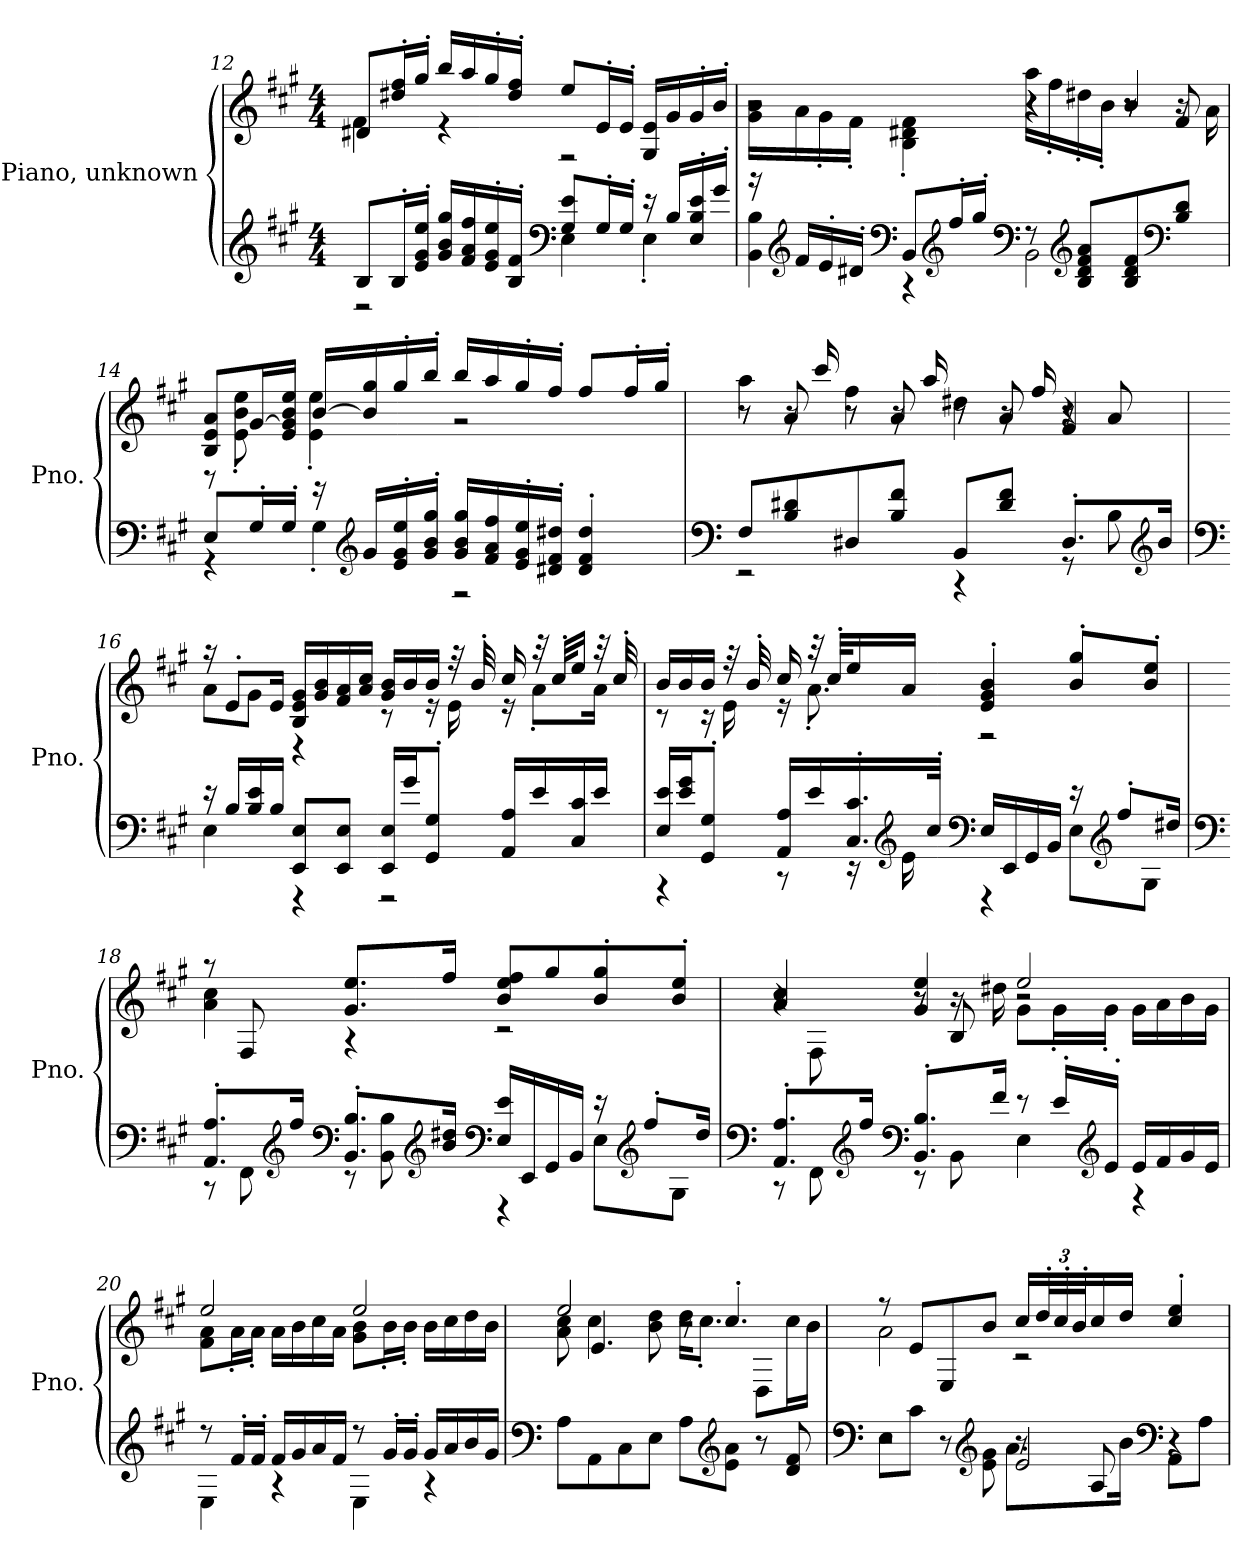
**kern	**kern
*part1	*part1
*staff2	*staff1
*I"Piano, unknown	*
*I'Pno.	*
!!LO:LB:g=z
*clefG2	*clefG2
*k[f#c#g#]	*k[f#c#g#]
*M4/4	*M4/4
=12	=12
*^	*^
8B/L	2r	8d#X/L	4f#\
16B'/L	.	16dd#X/' 16ff#/'L	.
16e/' 16g#/' 16ee/'JJ	.	16gg#'/JJ	.
16g#/ 16b/ 16gg#/LL	.	16bb/LL	4r
16f#/ 16a/ 16ff#/	.	16aa/	.
16e/' 16g#/' 16ee/'	.	16gg#'/	.
16B/' 16f#/'JJ	.	16dd#/' 16ff#/'JJ	.
*clefF4	*	*	*
8G#/ 8e/L	4E\	8ee/L	2r
16G#'/L	.	16e'/L	.
16G#'/JJ	.	16e'/JJ	.
16r	4E'\	16G#/ 16e/LL	.
16B/LL	.	16g#/	.
16E/' 16B/' 16e/'	.	16g#'/	.
16g#'/JJ	.	16b'/JJ	.
=13	=13	=13	=13
*	*	*	*^
16r	4BB\ 4B\	2r	16g#\ 16b\LL	2r
*clefG2	*	*	*	*
16f#/LL	.	.	16a\	.
16e'/	.	.	16g#'\	.
16d#X'/JJ	.	.	16f#'\JJ	.
*clefF4	*	*	*	*
8BB/L	4r	.	4B\' 4d#X\' 4f#\'	.
*clefG2	*	*	*	*
16ff#'/L	.	.	.	.
16gg#'/JJ	.	.	.	.
*clefF4	*	*	*	*
8r	2BB\	4r	16aa\LL	4r
.	.	.	16ff#'\	.
*clefG2	*	*	*	*
8B/ 8d#/ 8f#/ 8a/L	.	.	16dd#X'\	.
.	.	.	16b'\JJ	.
8B/ 8d#/ 8f#/	.	4b/	8r	8r
*clefF4	*	*	*	*
8B/ 8d#/J	.	.	16r	8f#/
.	.	.	16a\	.
*	*	*	*v	*v
!!LO:PB:g=z
=14	=14	=14	=14
8E/L	4r	8B/ 8e/ 8a/L	8r
16G#'/L	.	[16g#/L	8e\' 8b\' 8ee\'
16G#'/JJ	.	16e/ 16g#/] 16b/ 16ee/JJ	.
16r	4G#'\	[16b/LL	4e\' 4ee\'
*clefG2	*	*	*
16g#/LL	.	16b/] 16gg#/	.
16e/' 16g#/' 16ee/'	.	16gg#'/	.
16g#/' 16b/' 16gg#/'JJ	.	16bb'/JJ	.
16g#/ 16b/ 16gg#/LL	2r	16bb/LL	2r
16f#/ 16a/ 16ff#/	.	16aa/	.
16e/' 16g#/' 16ee/'	.	16gg#'/	.
16d#X/' 16f#/' 16dd#X/'JJ	.	16ff#'/JJ	.
4d#/' 4f#/' 4dd#/'	.	8ff#/L	.
.	.	16ff#'/L	.
.	.	16gg#'/JJ	.
*	*	*v	*v
=15	=15	=15
*clefF4	*	*
*	*	*^
*	*	*	*^
8F#/L	2r	8r	4aa\	8r
8B/ 8d#X/	.	16r	.	8a/
.	.	16ccc#/	.	.
8D#X/	.	8r	4ff#\	8r
8B/ 8f#/J	.	16r	.	8a/
.	.	16aa/	.	.
8BB/L	4r	8r	4dd#X\	8r
8d#/ 8f#/J	.	16r	.	8a/
.	.	16ff#/	.	.
8.D#'/L	8r	8r	4r	4f#/
.	8B\	8a/	.	.
*clefG2	*	*	*	*
16b/Jk	.	.	.	.
*	*	*v	*v	*v
!!LO:LB:g=z
=16	=16	=16
*clefF4	*	*
*	*	*^
16r	4E\	16r	8a\L
16B/LL	.	8e'/L	.
16B/ 16e/	.	.	8g#\J
16B/JJ	.	16e/Jk	.
8EE/ 8E/L	4r	16B/ 16e/ 16g#/LL	4r
.	.	16g#/ 16b/	.
8EE/ 8E/J	.	16f#/ 16a/	.
.	.	16a/ 16cc#/JJ	.
16EE/ 16E/LL	2r	16g#/ 16b/LL	8r
16g#/J	.	16b/	.
8GG#/' 8G#/'J	.	16b/JJ	16r
.	.	32r	16e\
.	.	32b'/	.
16AA/ 16A/LL	.	16cc#/	16r
16e/	.	32r	8a'\L
.	.	32cc#'/KLL	.
16C#/ 16c#/	.	16ee/JJ	.
16e/JJ	.	32r	16a\Jk
.	.	32cc#'/	.
!!LO:LB:g=z	!!
=17	=17	=17	=17
16E/ 16e/LL	4r	16b/LL	8r
16e/ 16g#/J	.	16b/	.
8GG#/' 8G#/'J	.	16b/JJ	16r
.	.	32r	16e\
.	.	32b'/	.
16AA/ 16A/LL	8r	16cc#/	16r
16e/	.	32r	8.a'\
.	.	32cc#'/KLL	.
16.C#/' 16.c#/'	16r	16ee/	.
*clefG2	*	*	*
.	16e\	16a/JJ	.
32cc#'/JJk	.	.	.
*clefF4	*	*	*
16E/LL	4r	4e/' 4g#/' 4b/'	2r
16EE/	.	.	.
16GG#/	.	.	.
16BB/JJ	.	.	.
16r	8E\L	8b/' 8gg#/'L	.
*clefG2	*	*	*
8ff#'/L	.	.	.
.	8G#\J	8b/' 8ee/'J	.
16dd#X/Jk	.	.	.
!!LO:LB:g=z	!!
=18	=18	=18	=18
*clefF4	*	*	*
8.AA/' 8.A/'L	8r	8r	4a\ 4cc#\
.	8FF#\	8F#/	.
*clefG2	*	*	*
16ff#/Jk	.	.	.
*clefF4	*	*	*
8.BB/' 8.B/'L	8r	8.g#/ 8.ee/L	4r
.	8BB\ 8B\	.	.
*clefG2	*	*	*
16b/ 16dd#X/Jk	.	16ff#/Jk	.
*clefF4	*	*	*
16E/ 16e/LL	4r	8b/ 8ee/ 8ff#/L	2r
16EE/	.	.	.
16GG#/	.	8gg#/	.
16BB/JJ	.	.	.
16r	8E\L	8b/' 8gg#/'	.
*clefG2	*	*	*
8ff#'/L	.	.	.
.	8G#\J	8b/' 8ee/'J	.
16dd#/Jk	.	.	.
*	*	*v	*v
!!LO:LB:g=z
=19	=19	=19
*clefF4	*	*
*	*	*^
*	*	*	*^
8.AA/' 8.A/'L	8r	4a/ 4cc#/	8r	4r
.	8FF#\	.	8F#\	.
*clefG2	*	*	*	*
16ff#/Jk	.	.	.	.
*clefF4	*	*	*	*
8.BB/' 8.B/'L	8r	4g#/ 4ee/	8r	8r
.	8BB\	.	16r	8B/
16f#/Jk	.	.	16dd#X\	.
8r	4E\	2ee/	8g#\L	2r
16e'/LL	.	.	16g#'\L	.
*clefG2	*	*	*	*
16e'/JJ	.	.	16g#'\JJ	.
16e/LL	4r	.	16g#\LL	.
16f#/	.	.	16a\	.
16g#/	.	.	16b\	.
16e/JJ	.	.	16g#\JJ	.
*	*	*	*v	*v
=20	=20	=20	=20
8r	4E\	2ee/	8f#\ 8a\L
16f#'/LL	.	.	16a'\L
16f#'/JJ	.	.	16a'\JJ
16f#/LL	4r	.	16a\LL
16g#/	.	.	16b\
16a/	.	.	16cc#\
16f#/JJ	.	.	16a\JJ
8r	4E\	2ee/	8g#\ 8b\L
16g#'/LL	.	.	16b'\L
16g#'/JJ	.	.	16b'\JJ
16g#/LL	4r	.	16b\LL
16a/	.	.	16cc#\
16b/	.	.	16dd\
16g#/JJ	.	.	16b\JJ
*v	*v	*	*
*	*v	*v
!!LO:LB:g=z
=21	=21
*clefF4	*
*	*^
*	*	*^
8A\L	2ee/	8a\ 8cc#\	8r
8AA\	.	4cc#\	4.e/
8C#\	.	.	.
8E\J	.	8b\ 8dd\	.
8A\L	8r	16dd\KL	2r
.	.	8.cc#'\J	.
*clefG2	*	*	*
8e\ 8a\J	4.cc#'/	.	.
8r	.	8D\L	.
8d/ 8f#/	.	16cc#\L	.
.	.	16b\JJ	.
*	*v	*v	*v
=22	=22
*clefF4	*
*^	*^
*	*^	*	*
2r	8E\L	2r	8r	2a\
.	8c#\J	.	8e/L	.
.	8r	.	8E/	.
*clefG2	*	*	*	*
.	8e\ 8g#\	.	8b/J	.
2e/	8.a\L	8r	16cc#/LL	2r
*	*	*	*Xbrackettup	*
.	.	.	48dd'/L	.
.	.	.	48cc#'/	.
.	.	.	48b'/J	.
.	.	8A/	16cc#/	.
.	16b\Jk	.	16dd/JJ	.
*clefF4	*	*	*	*
.	8AA\L	4r	4cc#/' 4ee/'	.
.	8A\J	.	.	.
*v	*v	*v	*	*
*	*v	*v
=	=
*-	*-
